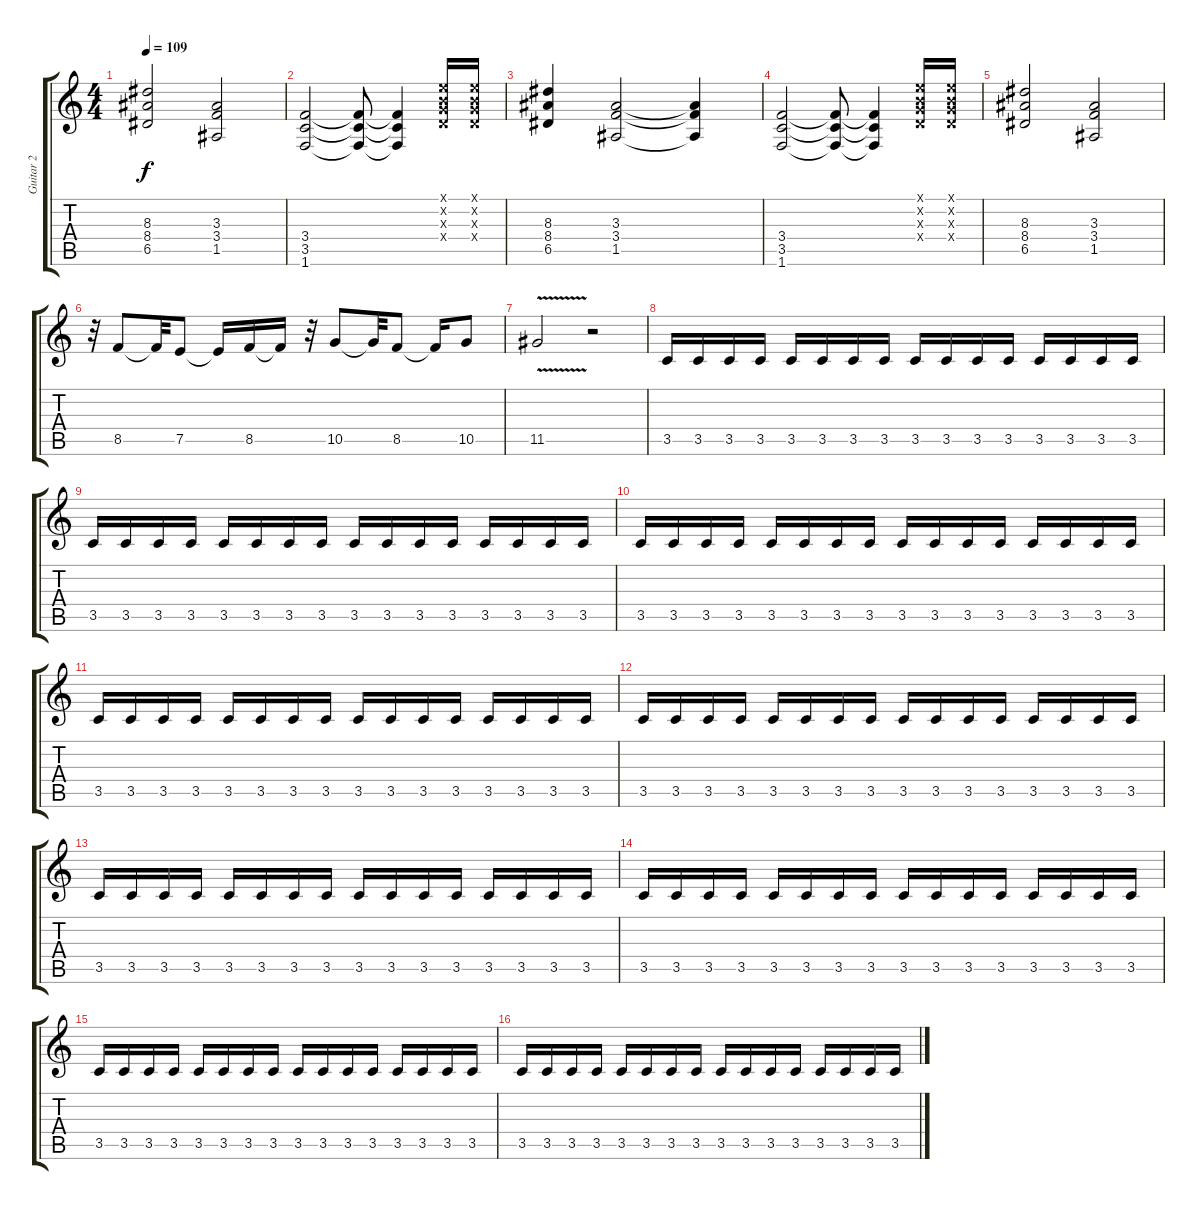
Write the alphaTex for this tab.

\track ("Guitar 2" "Guitar 2") {instrument electricguitarmuted}
\staff {score tabs}
\tuning (E4 B3 G3 D3 A2 E2) {hide}
\ts (4 4)
\tempo 109
\clef g2
\ks c
(8.3 8.4 6.5).2{dy f} (3.3 3.4 1.5).2 |
(3.4 3.5 1.6).2 (3.4{t} 3.5{t} 1.6{t}).8 (3.4{t} 3.5{t} 1.6{t}).4 (0.1{x} 0.2{x} 0.3{x} 0.4{x}).16 (0.1{x} 0.2{x} 0.3{x} 0.4{x}).16 |
(8.3 8.4 6.5).4 (3.3 3.4 1.5).2 (3.3{t} 3.4{t} 1.5{t}).4 |
(3.4 3.5 1.6).2 (3.4{t} 3.5{t} 1.6{t}).8 (3.4{t} 3.5{t} 1.6{t}).4 (0.1{x} 0.2{x} 0.3{x} 0.4{x}).16 (0.1{x} 0.2{x} 0.3{x} 0.4{x}).16 |
(8.3 8.4 6.5).2 (3.3 3.4 1.5).2 |
r.32 8.5.8 8.5{t}.32 7.5.8 7.5{t}.16 8.5.16 8.5{t}.16 r.32 10.5.8 10.5{t}.32 8.5.8 8.5{t}.16 10.5.8 |
11.5{v}.2 r.2 |
3.5.16 3.5.16 3.5.16 3.5.16 3.5.16 3.5.16 3.5.16 3.5.16 3.5.16 3.5.16 3.5.16 3.5.16 3.5.16 3.5.16 3.5.16 3.5.16 |
3.5.16 3.5.16 3.5.16 3.5.16 3.5.16 3.5.16 3.5.16 3.5.16 3.5.16 3.5.16 3.5.16 3.5.16 3.5.16 3.5.16 3.5.16 3.5.16 |
3.5.16 3.5.16 3.5.16 3.5.16 3.5.16 3.5.16 3.5.16 3.5.16 3.5.16 3.5.16 3.5.16 3.5.16 3.5.16 3.5.16 3.5.16 3.5.16 |
3.5.16 3.5.16 3.5.16 3.5.16 3.5.16 3.5.16 3.5.16 3.5.16 3.5.16 3.5.16 3.5.16 3.5.16 3.5.16 3.5.16 3.5.16 3.5.16 |
3.5.16 3.5.16 3.5.16 3.5.16 3.5.16 3.5.16 3.5.16 3.5.16 3.5.16 3.5.16 3.5.16 3.5.16 3.5.16 3.5.16 3.5.16 3.5.16 |
3.5.16 3.5.16 3.5.16 3.5.16 3.5.16 3.5.16 3.5.16 3.5.16 3.5.16 3.5.16 3.5.16 3.5.16 3.5.16 3.5.16 3.5.16 3.5.16 |
3.5.16 3.5.16 3.5.16 3.5.16 3.5.16 3.5.16 3.5.16 3.5.16 3.5.16 3.5.16 3.5.16 3.5.16 3.5.16 3.5.16 3.5.16 3.5.16 |
3.5.16 3.5.16 3.5.16 3.5.16 3.5.16 3.5.16 3.5.16 3.5.16 3.5.16 3.5.16 3.5.16 3.5.16 3.5.16 3.5.16 3.5.16 3.5.16 |
3.5.16 3.5.16 3.5.16 3.5.16 3.5.16 3.5.16 3.5.16 3.5.16 3.5.16 3.5.16 3.5.16 3.5.16 3.5.16 3.5.16 3.5.16 3.5.16
